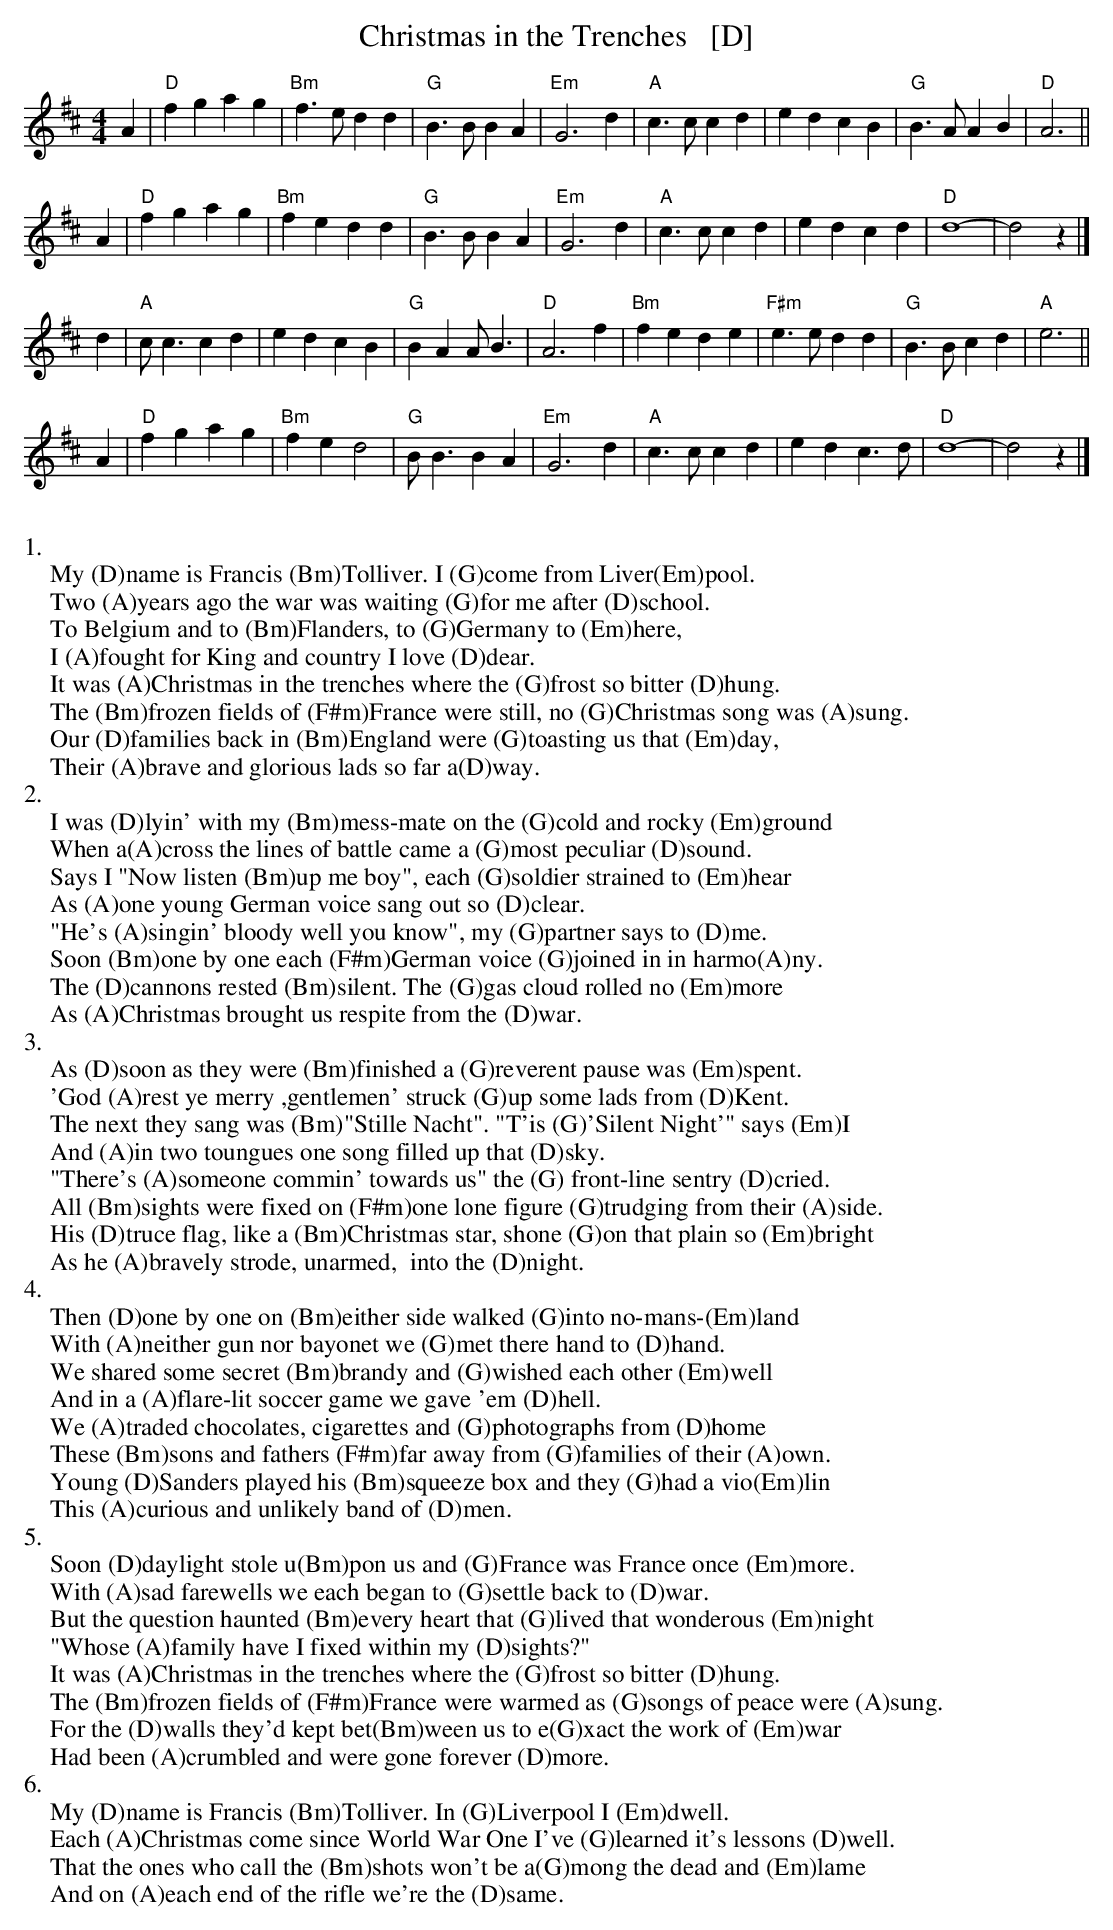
X:1
T: Christmas in the Trenches   [D]
M: 4/4
L: 1/4
K: D
A |\
"D"f g a g | "Bm"f3/ e/ d d | "G"B3/ B/ B A | "Em"G3 d |\
"A"c3/ c/ c d | e d c B | "G"B3/ A/ A B | "D"A3 ||
A |\
"D"f g a g | "Bm"f e d d | "G"B3/ B/ B A | "Em"G3 d |\
"A"c3/ c/ c d | e d c d | "D"d4- |  d2 z |]
d |\
"A"c/ c3/ c d | e d c B | "G"B A A/ B3/ | "D"A3 f |\
"Bm"f e d e | "F#m"e3/ e/ d d | "G"B3/ B/ c d | "A"e3 ||
A |\
"D"f g a g | "Bm"f e d2 | "G"B/ B3/ B A | "Em"G3 d |\
"A"c3/ c/ c d | e d c3/ d/ | "D"d4- | d2 z |]
%%newpage
W:1.
W: My (D)name is Francis (Bm)Tolliver. I (G)come from Liver(Em)pool.
W: Two (A)years ago the war was waiting (G)for me after (D)school.
W: To Belgium and to (Bm)Flanders, to (G)Germany to (Em)here,
W: I (A)fought for King and country I love (D)dear.
W: It was (A)Christmas in the trenches where the (G)frost so bitter (D)hung.
W: The (Bm)frozen fields of (F#m)France were still, no (G)Christmas song was (A)sung.
W: Our (D)families back in (Bm)England were (G)toasting us that (Em)day,
W: Their (A)brave and glorious lads so far a(D)way.
W:2.
W: I was (D)lyin' with my (Bm)mess-mate on the (G)cold and rocky (Em)ground
W: When a(A)cross the lines of battle came a (G)most peculiar (D)sound.
W: Says I "Now listen (Bm)up me boy", each (G)soldier strained to (Em)hear
W: As (A)one young German voice sang out so (D)clear.
W: "He's (A)singin' bloody well you know", my (G)partner says to (D)me.
W: Soon (Bm)one by one each (F#m)German voice (G)joined in in harmo(A)ny.
W: The (D)cannons rested (Bm)silent. The (G)gas cloud rolled no (Em)more
W: As (A)Christmas brought us respite from the (D)war.
W:3.
W: As (D)soon as they were (Bm)finished a (G)reverent pause was (Em)spent.
W: 'God (A)rest ye merry ,gentlemen' struck (G)up some lads from (D)Kent.
W: The next they sang was (Bm)"Stille Nacht". "T'is (G)'Silent Night'" says (Em)I
W: And (A)in two toungues one song filled up that (D)sky.
W: "There's (A)someone commin' towards us" the (G) front-line sentry (D)cried.
W: All (Bm)sights were fixed on (F#m)one lone figure (G)trudging from their (A)side.
W: His (D)truce flag, like a (Bm)Christmas star, shone (G)on that plain so (Em)bright
W: As he (A)bravely strode, unarmed,  into the (D)night.
W:4.
W: Then (D)one by one on (Bm)either side walked (G)into no-mans-(Em)land
W: With (A)neither gun nor bayonet we (G)met there hand to (D)hand.
W: We shared some secret (Bm)brandy and (G)wished each other (Em)well
W: And in a (A)flare-lit soccer game we gave 'em (D)hell.
W: We (A)traded chocolates, cigarettes and (G)photographs from (D)home
W: These (Bm)sons and fathers (F#m)far away from (G)families of their (A)own.
W: Young (D)Sanders played his (Bm)squeeze box and they (G)had a vio(Em)lin
W: This (A)curious and unlikely band of (D)men.
W:5.
W: Soon (D)daylight stole u(Bm)pon us and (G)France was France once (Em)more.
W: With (A)sad farewells we each began to (G)settle back to (D)war.
W: But the question haunted (Bm)every heart that (G)lived that wonderous (Em)night
W: "Whose (A)family have I fixed within my (D)sights?"
W: It was (A)Christmas in the trenches where the (G)frost so bitter (D)hung.
W: The (Bm)frozen fields of (F#m)France were warmed as (G)songs of peace were (A)sung.
W: For the (D)walls they'd kept bet(Bm)ween us to e(G)xact the work of (Em)war
W: Had been (A)crumbled and were gone forever (D)more.
W:6.
W: My (D)name is Francis (Bm)Tolliver. In (G)Liverpool I (Em)dwell.
W: Each (A)Christmas come since World War One I've (G)learned it's lessons (D)well.
W: That the ones who call the (Bm)shots won't be a(G)mong the dead and (Em)lame
W: And on (A)each end of the rifle we're the (D)same.
